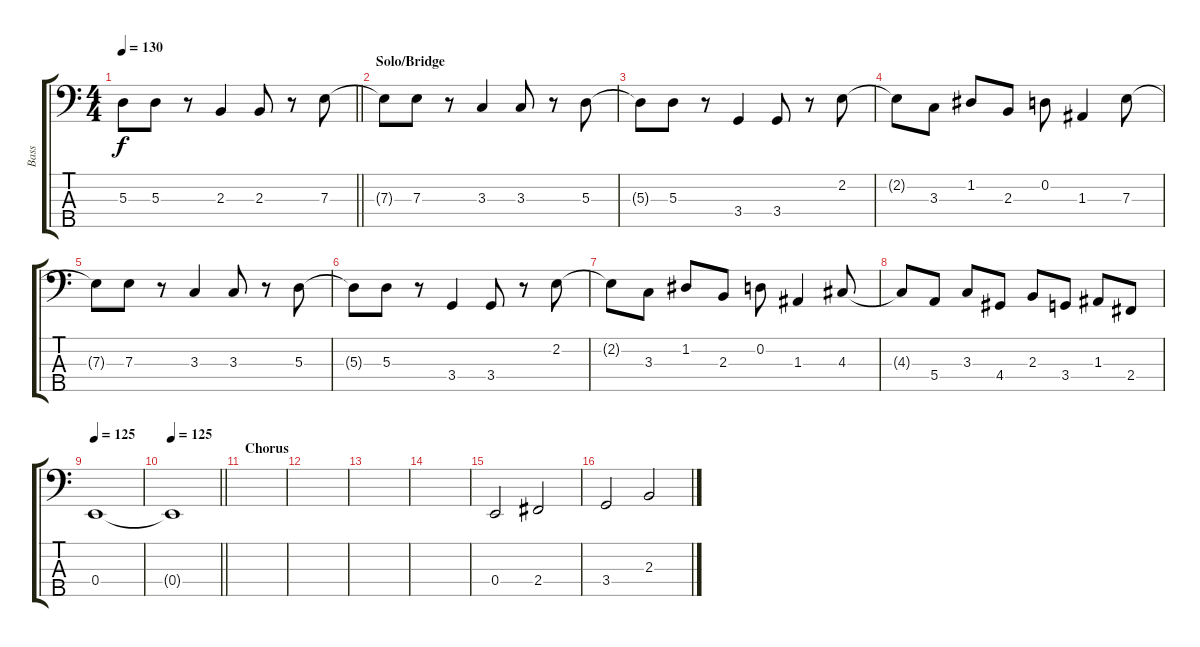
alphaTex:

\track ("Bass" "Bass") {instrument electricbassfinger}
\staff {score tabs}
\tuning (G2 D2 A1 E1 B0) {hide}
\ts (4 4)
\tempo 130
\clef f4
\barLineRight lightlight
\ks c
5.3{t}.8{dy f} 5.3.8 r.8 2.3.4 2.3.8 r.8 7.3.8 |
\section ("" "Solo/Bridge")
7.3{t}.8 7.3.8 r.8 3.3.4 3.3.8 r.8 5.3.8 |
5.3{t}.8 5.3.8 r.8 3.4.4 3.4.8 r.8 2.2.8 |
2.2{t}.8 3.3.8 1.2.8 2.3.8 0.2.8 1.3.4 7.3.8 |
7.3{t}.8 7.3.8 r.8 3.3.4 3.3.8 r.8 5.3.8 |
5.3{t}.8 5.3.8 r.8 3.4.4 3.4.8 r.8 2.2.8 |
2.2{t}.8 3.3.8 1.2.8 2.3.8 0.2.8 1.3.4 4.3.8 |
4.3{t}.8 5.4.8 3.3.8 4.4.8 2.3.8 3.4.8 1.3.8 2.4.8 |
\tempo 125
0.4.1 |
\tempo 125
\barLineRight lightlight
0.4{t}.1 |
\section ("" "Chorus")
|
|
|
|
0.4.2 2.4.2 |
3.4.2 2.3.2
